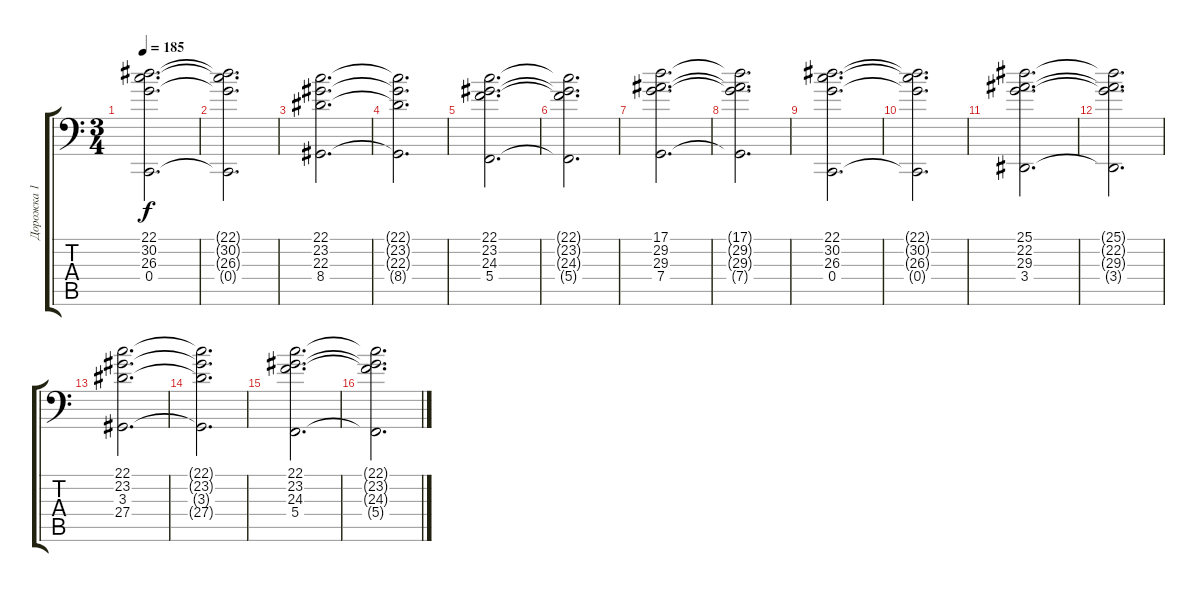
\track ("Дорожка 1" "Дорожка 1") {instrument pad4choir}
\staff {score tabs}
\tuning (D3 A2 F2 C2 G1 C1) {hide}
\ts (3 4)
\tempo 185
\clef f4
\ks c
(22.1 30.2 26.3 0.4).2{d dy f} |
(22.1{t} 30.2{t} 26.3{t} 0.4{t}).2{d} |
(22.1 23.2 22.3 8.4).2{d} |
(22.1{t} 23.2{t} 22.3{t} 8.4{t}).2{d} |
(22.1 23.2 24.3 5.4).2{d} |
(22.1{t} 23.2{t} 24.3{t} 5.4{t}).2{d} |
(17.1 29.2 29.3 7.4).2{d} |
(17.1{t} 29.2{t} 29.3{t} 7.4{t}).2{d} |
(22.1 30.2 26.3 0.4).2{d} |
(22.1{t} 30.2{t} 26.3{t} 0.4{t}).2{d} |
(25.1 22.2 29.3 3.4).2{d} |
(25.1{t} 22.2{t} 29.3{t} 3.4{t}).2{d} |
(22.1 23.2 3.3 27.4).2{d} |
(22.1{t} 23.2{t} 3.3{t} 27.4{t}).2{d} |
(22.1 23.2 24.3 5.4).2{d} |
(22.1{t} 23.2{t} 24.3{t} 5.4{t}).2{d}
